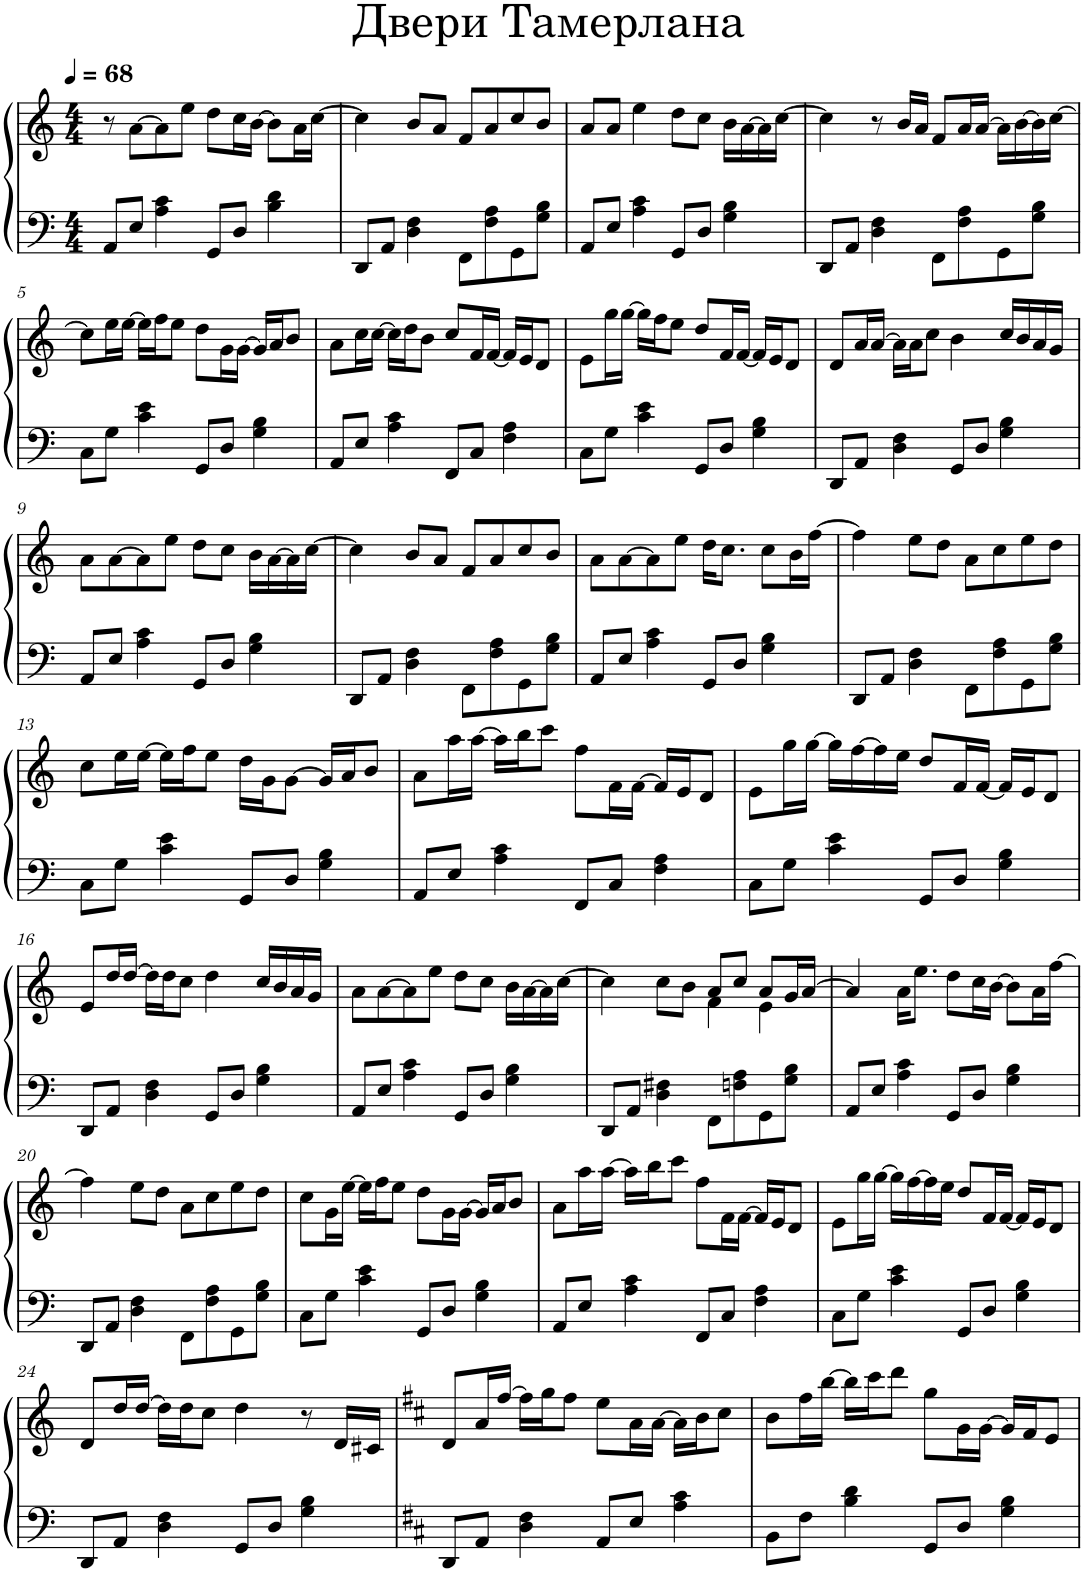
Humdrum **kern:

**kern	**kern
*part1	*part1
*staff2	*staff1
*I"Piano	*
*I'Pno.	*
*clefF4	*clefG2
*k[]	*k[]
*M4/4	*M4/4
*MM68	*MM68
=1	=1
8AA/L	8r
8E/J	[8a\L
4A\ 4c\	8a\]
.	8ee\J
8GG/L	8dd\L
8D/J	16cc\L
.	[16b\JJ
4B\ 4d\	8b\L]
.	16a\L
.	[16cc\JJ
=2	=2
8DD/L	4cc\]
8AA/J	.
4D\ 4F\	8b/L
.	8a/J
8FF\L	8f/L
8F\ 8A\	8a/
8GG\	8cc/
8G\ 8B\J	8b/J
=3	=3
8AA/L	8a/L
8E/J	8a/J
4A\ 4c\	4ee\
8GG/L	8dd\L
8D/J	8cc\J
4G\ 4B\	16b\LL
.	[16a\
.	16a\]
.	[16cc\JJ
=4	=4
8DD/L	4cc\]
8AA/J	.
4D\ 4F\	8r
.	16b/LL
.	16a/JJ
8FF\L	8f/L
8F\ 8A\	16a/L
.	[16a/JJ
8GG\	16a\LL]
.	[16b\
8G\ 8B\J	16b\]
.	[16cc\JJ
!!LO:LB:g=z
=5	=5
8C\L	8cc\L]
8G\J	16ee\L
.	[16ee\JJ
4c\ 4e\	16ee\LL]
.	16ff\J
.	8ee\J
8GG/L	8dd\L
8D/J	16g\L
.	[16g\JJ
4G\ 4B\	16g/LL]
.	16a/J
.	8b/J
=6	=6
8AA/L	8a\L
8E/J	16cc\L
.	[16cc\JJ
4A\ 4c\	16cc\LL]
.	16dd\J
.	8b\J
8FF/L	8cc/L
8C/J	16f/L
.	[16f/JJ
4F\ 4A\	16f/LL]
.	16e/J
.	8d/J
=7	=7
8C\L	8e\L
8G\J	16gg\L
.	[16gg\JJ
4c\ 4e\	16gg\LL]
.	16ff\J
.	8ee\J
8GG/L	8dd/L
8D/J	16f/L
.	[16f/JJ
4G\ 4B\	16f/LL]
.	16e/J
.	8d/J
=8	=8
8DD/L	8d/L
8AA/J	16a/L
.	[16a/JJ
4D\ 4F\	16a\LL]
.	16a\J
.	8cc\J
8GG/L	4b\
8D/J	.
4G\ 4B\	16cc/LL
.	16b/
.	16a/
.	16g/JJ
!!LO:LB:g=z
=9	=9
8AA/L	8a\L
8E/J	[8a\
4A\ 4c\	8a\]
.	8ee\J
8GG/L	8dd\L
8D/J	8cc\J
4G\ 4B\	16b\LL
.	[16a\
.	16a\]
.	[16cc\JJ
=10	=10
8DD/L	4cc\]
8AA/J	.
4D\ 4F\	8b/L
.	8a/J
8FF\L	8f/L
8F\ 8A\	8a/
8GG\	8cc/
8G\ 8B\J	8b/J
=11	=11
8AA/L	8a\L
8E/J	[8a\
4A\ 4c\	8a\]
.	8ee\J
8GG/L	16dd\KL
.	8.cc\J
8D/J	.
4G\ 4B\	8cc\L
.	16b\L
.	[16ff\JJ
=12	=12
8DD/L	4ff\]
8AA/J	.
4D\ 4F\	8ee\L
.	8dd\J
8FF\L	8a\L
8F\ 8A\	8cc\
8GG\	8ee\
8G\ 8B\J	8dd\J
!!LO:LB:g=z
=13	=13
8C\L	8cc\L
8G\J	16ee\L
.	[16ee\JJ
4c\ 4e\	16ee\LL]
.	16ff\J
.	8ee\J
8GG/L	16dd\LL
.	16g\J
8D/J	[8g\J
4G\ 4B\	16g/LL]
.	16a/J
.	8b/J
=14	=14
8AA/L	8a\L
8E/J	16aa\L
.	[16aa\JJ
4A\ 4c\	16aa\LL]
.	16bb\J
.	8ccc\J
8FF/L	8ff\L
8C/J	16f\L
.	[16f\JJ
4F\ 4A\	16f/LL]
.	16e/J
.	8d/J
=15	=15
8C\L	8e\L
8G\J	16gg\L
.	[16gg\JJ
4c\ 4e\	16gg\LL]
.	[16ff\
.	16ff\]
.	16ee\JJ
8GG/L	8dd/L
8D/J	16f/L
.	[16f/JJ
4G\ 4B\	16f/LL]
.	16e/J
.	8d/J
!!LO:LB:g=z
=16	=16
8DD/L	8e/L
8AA/J	16dd/L
.	[16dd/JJ
4D\ 4F\	16dd\LL]
.	16dd\J
.	8cc\J
8GG/L	4dd\
8D/J	.
4G\ 4B\	16cc/LL
.	16b/
.	16a/
.	16g/JJ
=17	=17
8AA/L	8a\L
8E/J	[8a\
4A\ 4c\	8a\]
.	8ee\J
8GG/L	8dd\L
8D/J	8cc\J
4G\ 4B\	16b\LL
.	[16a\
.	16a\]
.	[16cc\JJ
=18	=18
*	*^
8DD/L	4cc\]	2ryy
8AA/J	.	.
4D\ 4F#X\	8cc\L	.
.	8b\J	.
8FF\L	8a/L	4f\
8Fn\ 8A\	8cc/J	.
8GG\	8a/L	4e\
8G\ 8B\J	16g/L	.
.	[16a/JJ	.
*	*v	*v
=19	=19
8AA/L	4a/]
8E/J	.
4A\ 4c\	16a\KL
.	8.ee\J
8GG/L	8dd\L
8D/J	16cc\L
.	[16b\JJ
4G\ 4B\	8b\L]
.	16a\L
.	[16ff\JJ
!!LO:LB:g=z
=20	=20
8DD/L	4ff\]
8AA/J	.
4D\ 4F\	8ee\L
.	8dd\J
8FF\L	8a\L
8F\ 8A\	8cc\
8GG\	8ee\
8G\ 8B\J	8dd\J
=21	=21
8C\L	8cc\L
8G\J	16g\L
.	[16ee\JJ
4c\ 4e\	16ee\LL]
.	16ff\J
.	8ee\J
8GG/L	8dd\L
8D/J	16g\L
.	[16g\JJ
4G\ 4B\	16g/LL]
.	16a/J
.	8b/J
=22	=22
8AA/L	8a\L
8E/J	16aa\L
.	[16aa\JJ
4A\ 4c\	16aa\LL]
.	16bb\J
.	8ccc\J
8FF/L	8ff\L
8C/J	16f\L
.	[16f\JJ
4F\ 4A\	16f/LL]
.	16e/J
.	8d/J
=23	=23
8C\L	8e\L
8G\J	16gg\L
.	[16gg\JJ
4c\ 4e\	16gg\LL]
.	[16ff\
.	16ff\]
.	16ee\JJ
8GG/L	8dd/L
8D/J	16f/L
.	[16f/JJ
4G\ 4B\	16f/LL]
.	16e/J
.	8d/J
!!LO:LB:g=z
=24	=24
8DD/L	8d/L
8AA/J	16dd/L
.	[16dd/JJ
4D\ 4F\	16dd\LL]
.	16dd\J
.	8cc\J
8GG/L	4dd\
8D/J	.
4G\ 4B\	8r
.	16d/LL
.	16c#X/JJ
=25	=25
*k[f#c#]	*k[f#c#]
8DD/L	8d/L
8AA/J	16a/L
.	[16ff#/JJ
4D\ 4F#\	16ff#\LL]
.	16gg\J
.	8ff#\J
8AA/L	8ee\L
8E/J	16a\L
.	[16a\JJ
4A\ 4c#\	16a\LL]
.	16b\J
.	8cc#\J
=26	=26
8BB\L	8b\L
8F#\J	16ff#\L
.	[16bb\JJ
4B\ 4d\	16bb\LL]
.	16ccc#\J
.	8ddd\J
8GG/L	8gg\L
8D/J	16g\L
.	[16g\JJ
4G\ 4B\	16g/LL]
.	16f#/J
.	8e/J
=	=
*-	*-
